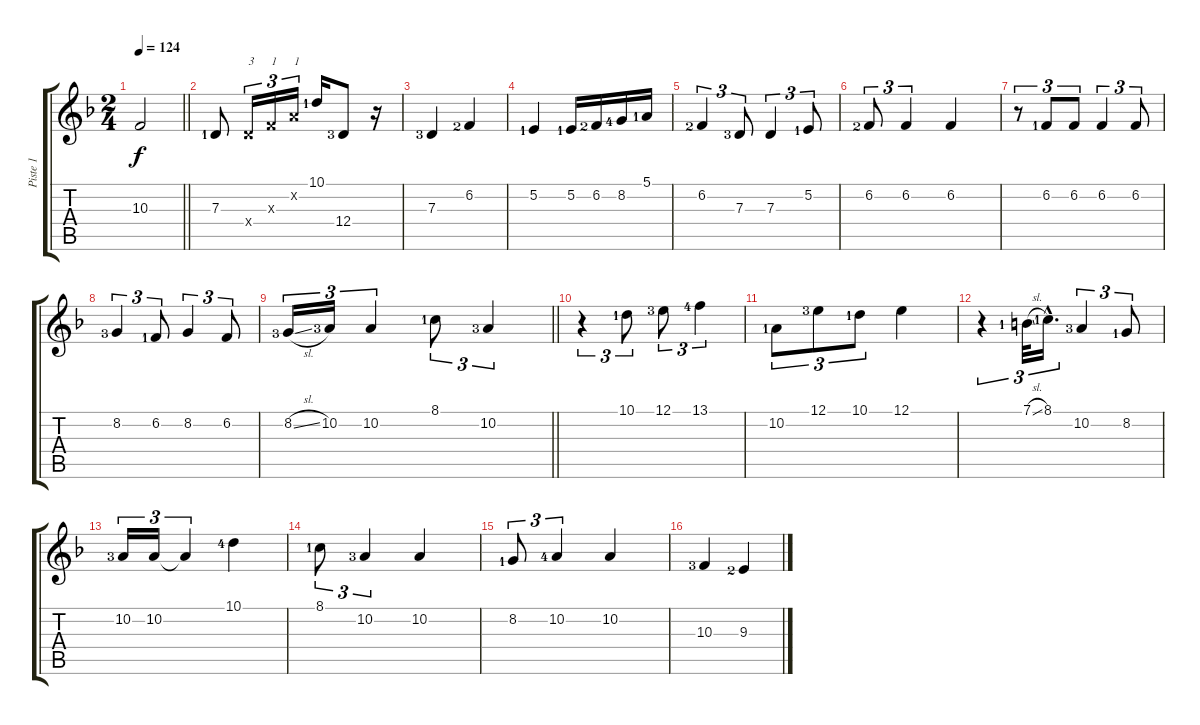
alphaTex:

\track ("Piste 1" "Piste 1") {instrument flute}
\staff {score tabs}
\tuning (E4 B3 G3 D3 A2 E2) {hide}
\ts (2 4)
\tempo 124
\clef g2
\barLineRight lightlight
\ks dminor
10.3{t}.2{dy f} |
7.3{lf 2}.8{volume 13 instrument flute} 12.4{x}.16{tu (3 2) txt "3"} 10.3{x}.16{tu (3 2) txt "1"} 10.2{x}.16{tu (3 2) txt "1"} 10.1{lf 2}.16 12.4{lf 4}.8 r.16 |
7.3{lf 4}.4 6.2{lf 3}.4 |
5.2{lf 2}.4 5.2{lf 2}.16 6.2{lf 3}.16 8.2{lf 5}.16 5.1{lf 2}.16 |
6.2{lf 3}.4{tu (3 2)} 7.3{lf 4}.8{tu (3 2)} 7.3.4{tu (3 2)} 5.2{lf 2}.8{tu (3 2)} |
6.2{lf 3}.8{tu (3 2)} 6.2.4{tu (3 2)} 6.2.4 |
r.8{tu (3 2)} 6.2{lf 2}.8{tu (3 2)} 6.2.8{tu (3 2)} 6.2.4{tu (3 2)} 6.2.8{tu (3 2)} |
8.2{lf 4}.4{tu (3 2)} 6.2{lf 2}.8{tu (3 2)} 8.2.4{tu (3 2)} 6.2.8{tu (3 2)} |
\barLineRight lightlight
8.2{sl lf 4}.16{tu (3 2)} 10.2{lf 4}.16{tu (3 2)} 10.2.4{tu (3 2)} 8.1{lf 2}.8{tu (3 2)} 10.2{lf 4}.4{tu (3 2)} |
r.4{tu (3 2)} 10.1{lf 2}.8{tu (3 2)} 12.1{lf 4}.8{tu (3 2)} 13.1{lf 5}.4{tu (3 2)} |
10.2{lf 2}.8{tu (3 2)} 12.1{lf 4}.8{tu (3 2)} 10.1{lf 2}.8{tu (3 2)} 12.1.4 |
r.4{tu (3 2)} 7.1{sl lf 2}.32{tu (3 2)} 8.1{hac lf 2}.16{d tu (3 2)} 10.2{lf 4}.4{tu (3 2)} 8.2{lf 2}.8{tu (3 2)} |
10.2{lf 4}.16{tu (3 2)} 10.2.16{tu (3 2)} 10.2{t}.4{tu (3 2)} 10.1{lf 5}.4 |
8.1{lf 2}.8{tu (3 2)} 10.2{lf 4}.4{tu (3 2)} 10.2.4 |
8.2{lf 2}.8{tu (3 2)} 10.2{lf 5}.4{tu (3 2)} 10.2.4 |
10.3{lf 4}.4 9.3{lf 3}.4
